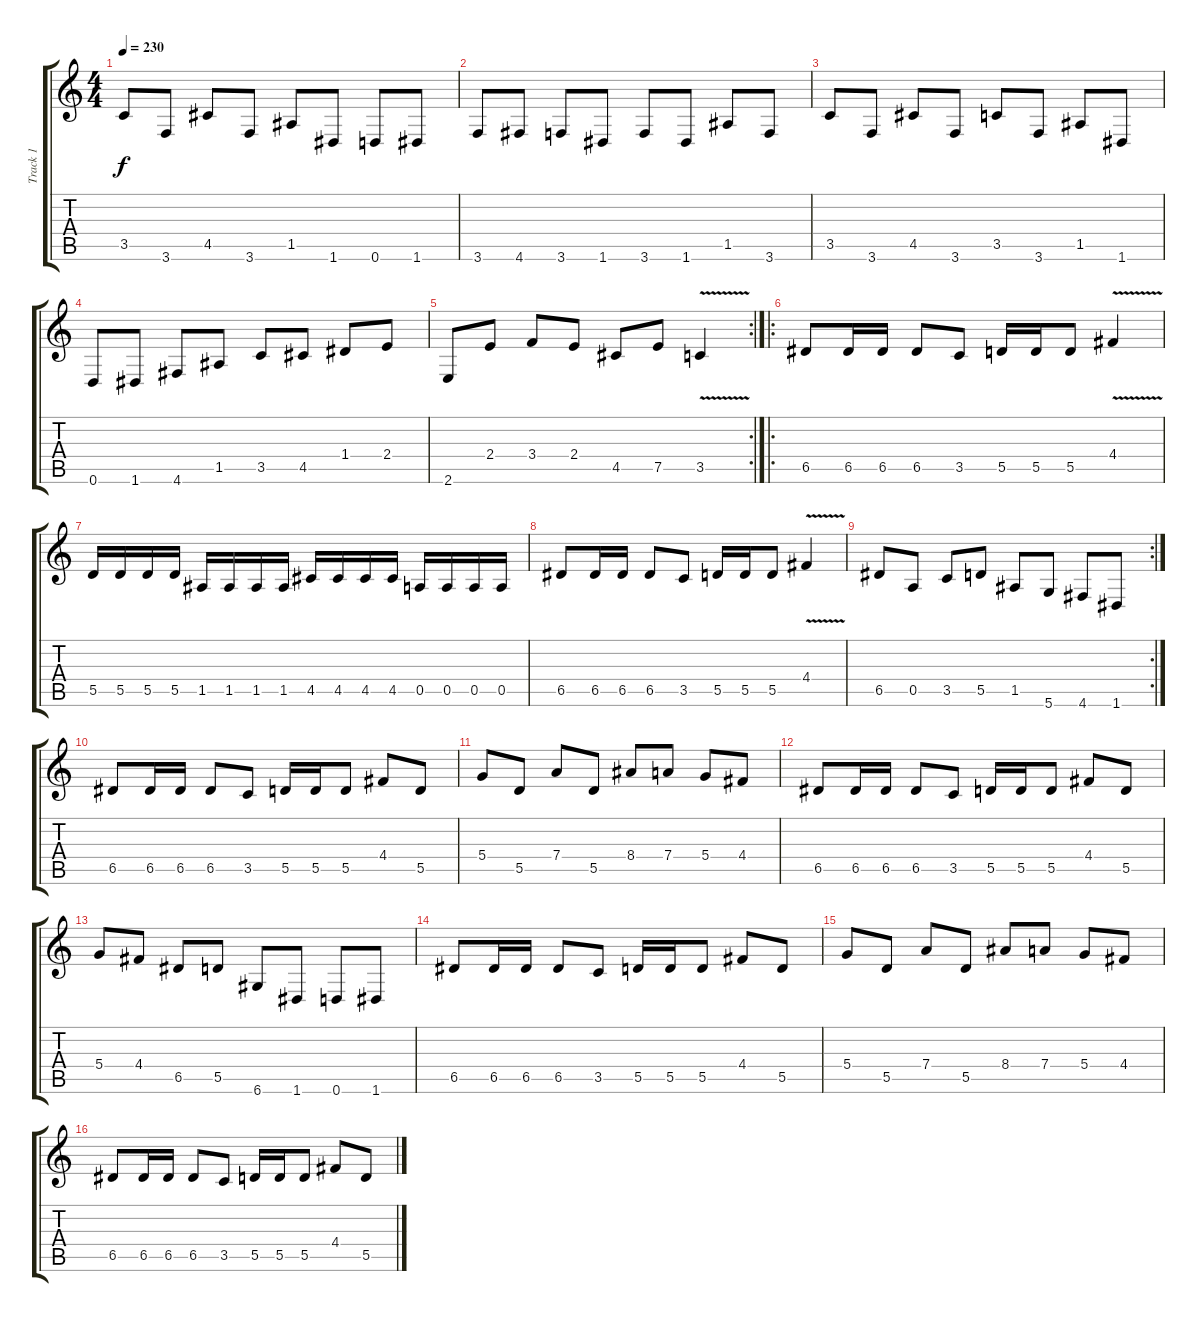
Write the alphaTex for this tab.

\track ("Track 1" "Track 1") {instrument distortionguitar}
\staff {score tabs}
\tuning (E4 B3 G3 D3 A2 D2) {hide}
\ts (4 4)
\tempo 230
\clef g2
\ks c
3.5.8{dy f} 3.6.8 4.5.8 3.6.8 1.5.8 1.6.8 0.6.8 1.6.8 |
3.6.8 4.6.8 3.6.8 1.6.8 3.6.8 1.6.8 1.5.8 3.6.8 |
3.5.8 3.6.8 4.5.8 3.6.8 3.5.8 3.6.8 1.5.8 1.6.8 |
0.6.8 1.6.8 4.6.8 1.5.8 3.5.8 4.5.8 1.4.8 2.4.8 |
\rc 2
2.6.8 2.4.8 3.4.8 2.4.8 4.5.8 7.5.8 3.5{v}.4 |
\ro
6.5.8 6.5.16 6.5.16 6.5.8 3.5.8 5.5.16 5.5.16 5.5.8 4.4{v}.4 |
5.5.16 5.5.16 5.5.16 5.5.16 1.5.16 1.5.16 1.5.16 1.5.16 4.5.16 4.5.16 4.5.16 4.5.16 0.5.16 0.5.16 0.5.16 0.5.16 |
6.5.8 6.5.16 6.5.16 6.5.8 3.5.8 5.5.16 5.5.16 5.5.8 4.4{v}.4 |
\rc 2
6.5.8 0.5.8 3.5.8 5.5.8 1.5.8 5.6.8 4.6.8 1.6.8 |
6.5.8 6.5.16 6.5.16 6.5.8 3.5.8 5.5.16 5.5.16 5.5.8 4.4.8 5.5.8 |
5.4.8 5.5.8 7.4.8 5.5.8 8.4.8 7.4.8 5.4.8 4.4.8 |
6.5.8 6.5.16 6.5.16 6.5.8 3.5.8 5.5.16 5.5.16 5.5.8 4.4.8 5.5.8 |
5.4.8 4.4.8 6.5.8 5.5.8 6.6.8 1.6.8 0.6.8 1.6.8 |
6.5.8 6.5.16 6.5.16 6.5.8 3.5.8 5.5.16 5.5.16 5.5.8 4.4.8 5.5.8 |
5.4.8 5.5.8 7.4.8 5.5.8 8.4.8 7.4.8 5.4.8 4.4.8 |
6.5.8 6.5.16 6.5.16 6.5.8 3.5.8 5.5.16 5.5.16 5.5.8 4.4.8 5.5.8
